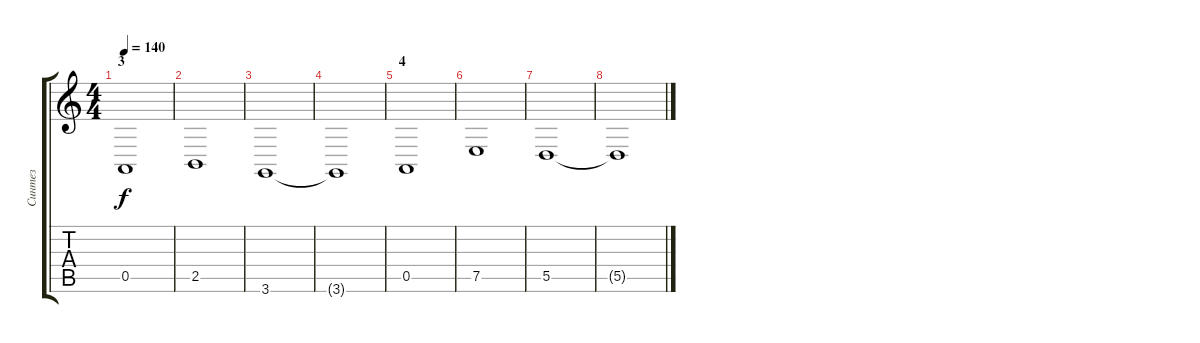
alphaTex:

\track ("Синтез" "Синтез") {instrument fx7echoes}
\staff {score tabs}
\tuning (E4 B3 G3 D3 A2 E2) {hide}
\ts (4 4)
\section ("" "3")
\tempo 140
\clef g2
\ks c
0.5.1{dy f} |
2.5.1 |
3.6.1 |
3.6{t}.1 |
\section ("" "4")
0.5.1 |
7.5.1 |
5.5.1 |
5.5{t}.1
